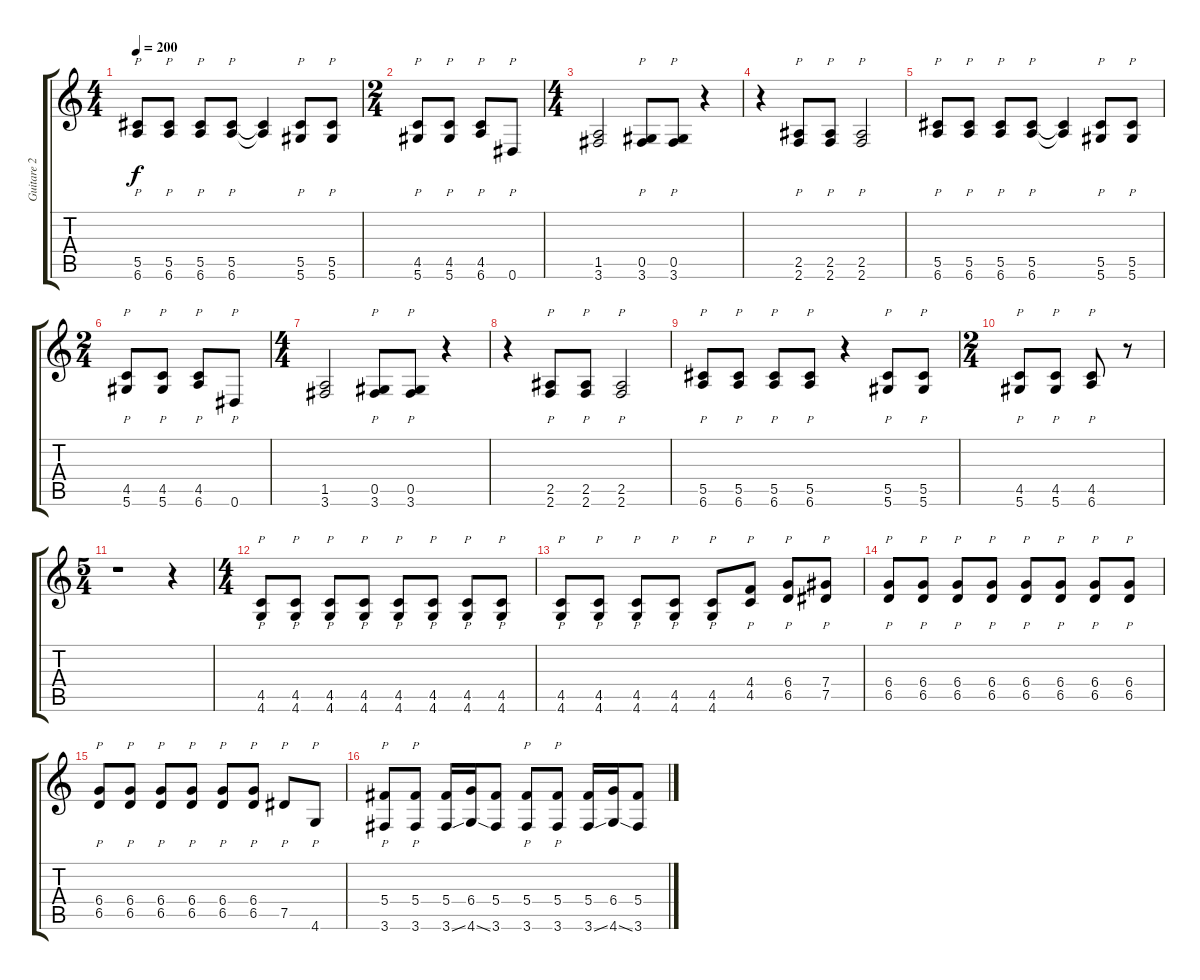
\track ("Guitare 2" "Guitare 2") {instrument distortionguitar}
\staff {score tabs}
\tuning (Eb4 Bb3 Gb3 Db3 Ab2 Eb2) {hide}
\ts (4 4)
\tempo 200
\clef g2
\ks c
(5.5 6.6).8{p dy f} (5.5 6.6).8{p} (5.5 6.6).8{p} (5.5 6.6).8{p} (5.5{t} 6.6{t}).4 (5.5 5.6).8{p} (5.5 5.6).8{p} |
\ts (2 4)
(4.5 5.6).8{p} (4.5 5.6).8{p} (4.5 6.6).8{p} 0.6.8{p} |
\ts (4 4)
(1.5 3.6).2 (0.5 3.6).8{p} (0.5 3.6).8{p} r.4 |
r.4 (2.5 2.6).8{p} (2.5 2.6).8{p} (2.5 2.6).2{p} |
(5.5 6.6).8{p} (5.5 6.6).8{p} (5.5 6.6).8{p} (5.5 6.6).8{p} (5.5{t} 6.6{t}).4 (5.5 5.6).8{p} (5.5 5.6).8{p} |
\ts (2 4)
(4.5 5.6).8{p} (4.5 5.6).8{p} (4.5 6.6).8{p} 0.6.8{p} |
\ts (4 4)
(1.5 3.6).2 (0.5 3.6).8{p} (0.5 3.6).8{p} r.4 |
r.4 (2.5 2.6).8{p} (2.5 2.6).8{p} (2.5 2.6).2{p} |
(5.5 6.6).8{p} (5.5 6.6).8{p} (5.5 6.6).8{p} (5.5 6.6).8{p} r.4 (5.5 5.6).8{p} (5.5 5.6).8{p} |
\ts (2 4)
(4.5 5.6).8{p} (4.5 5.6).8{p} (4.5 6.6).8{p} r.8 |
\ts (5 4)
r.1 r.4 |
\ts (4 4)
(4.5 4.6).8{p} (4.5 4.6).8{p} (4.5 4.6).8{p} (4.5 4.6).8{p} (4.5 4.6).8{p} (4.5 4.6).8{p} (4.5 4.6).8{p} (4.5 4.6).8{p} |
(4.5 4.6).8{p} (4.5 4.6).8{p} (4.5 4.6).8{p} (4.5 4.6).8{p} (4.5 4.6).8{p} (4.4 4.5).8{p} (6.4 6.5).8{p} (7.4 7.5).8{p} |
(6.4 6.5).8{p} (6.4 6.5).8{p} (6.4 6.5).8{p} (6.4 6.5).8{p} (6.4 6.5).8{p} (6.4 6.5).8{p} (6.4 6.5).8{p} (6.4 6.5).8{p} |
(6.4 6.5).8{p} (6.4 6.5).8{p} (6.4 6.5).8{p} (6.4 6.5).8{p} (6.4 6.5).8{p} (6.4 6.5).8{p} 7.5.8{p} 4.6.8{p} |
(5.4 3.6).8{p} (5.4 3.6).8{p} (5.4 3.6{ss}).16 (6.4 4.6{ss}).16 (5.4 3.6).8 (5.4 3.6).8{p} (5.4 3.6).8{p} (5.4 3.6{ss}).16 (6.4 4.6{ss}).16 (5.4 3.6).8
